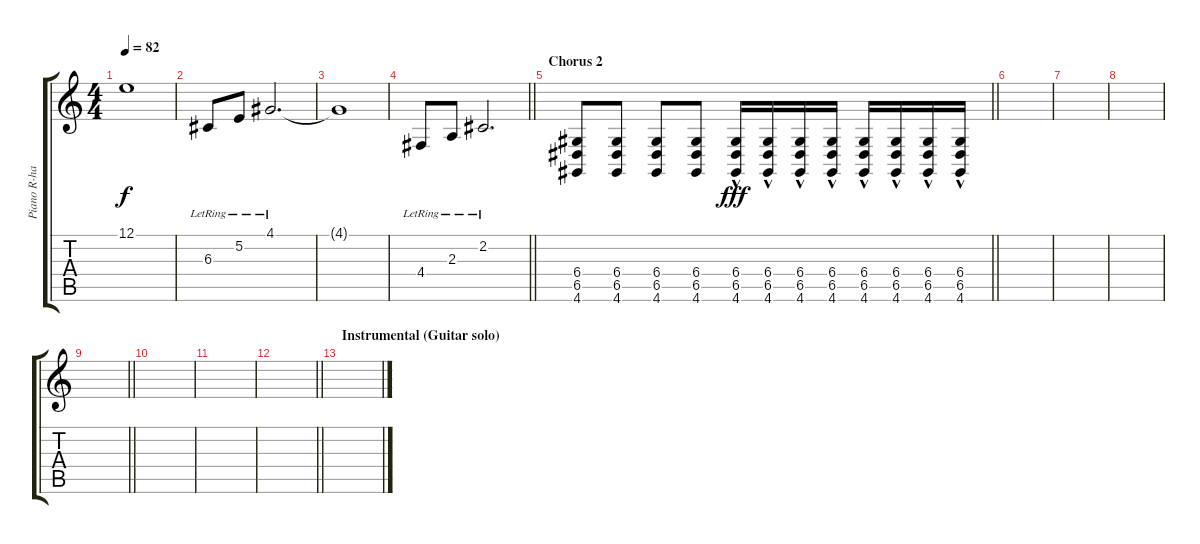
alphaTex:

\track ("Piano R-hand" "Piano R-ha") {instrument lead1square}
\staff {score tabs}
\tuning (E4 B3 G3 D3 A2 E2) {hide}
\ts (4 4)
\tempo 82
\clef g2
\ks c
12.1{t}.1{dy f} |
6.3{lr}.8 5.2{lr}.8 4.1{lr}.2{d} |
4.1{t}.1 |
\barLineRight lightlight
4.4{lr}.8 2.3{lr}.8 2.2{lr}.2{d} |
\section ("" "Chorus 2")
\barLineRight lightlight
(6.4 6.5 4.6).8{instrument lead1square} (6.4 6.5 4.6).8 (6.4 6.5 4.6).8 (6.4 6.5 4.6).8 (6.4 6.5{hac} 4.6).16{dy fff} (6.4 6.5{hac} 4.6).16 (6.4 6.5{hac} 4.6).16 (6.4 6.5{hac} 4.6).16 (6.4 6.5{hac} 4.6).16 (6.4 6.5{hac} 4.6).16 (6.4 6.5{hac} 4.6).16 (6.4 6.5{hac} 4.6).16 |
|
|
|
\barLineRight lightlight
|
|
|
\barLineRight lightlight
|
\section ("" "Instrumental (Guitar solo)")
